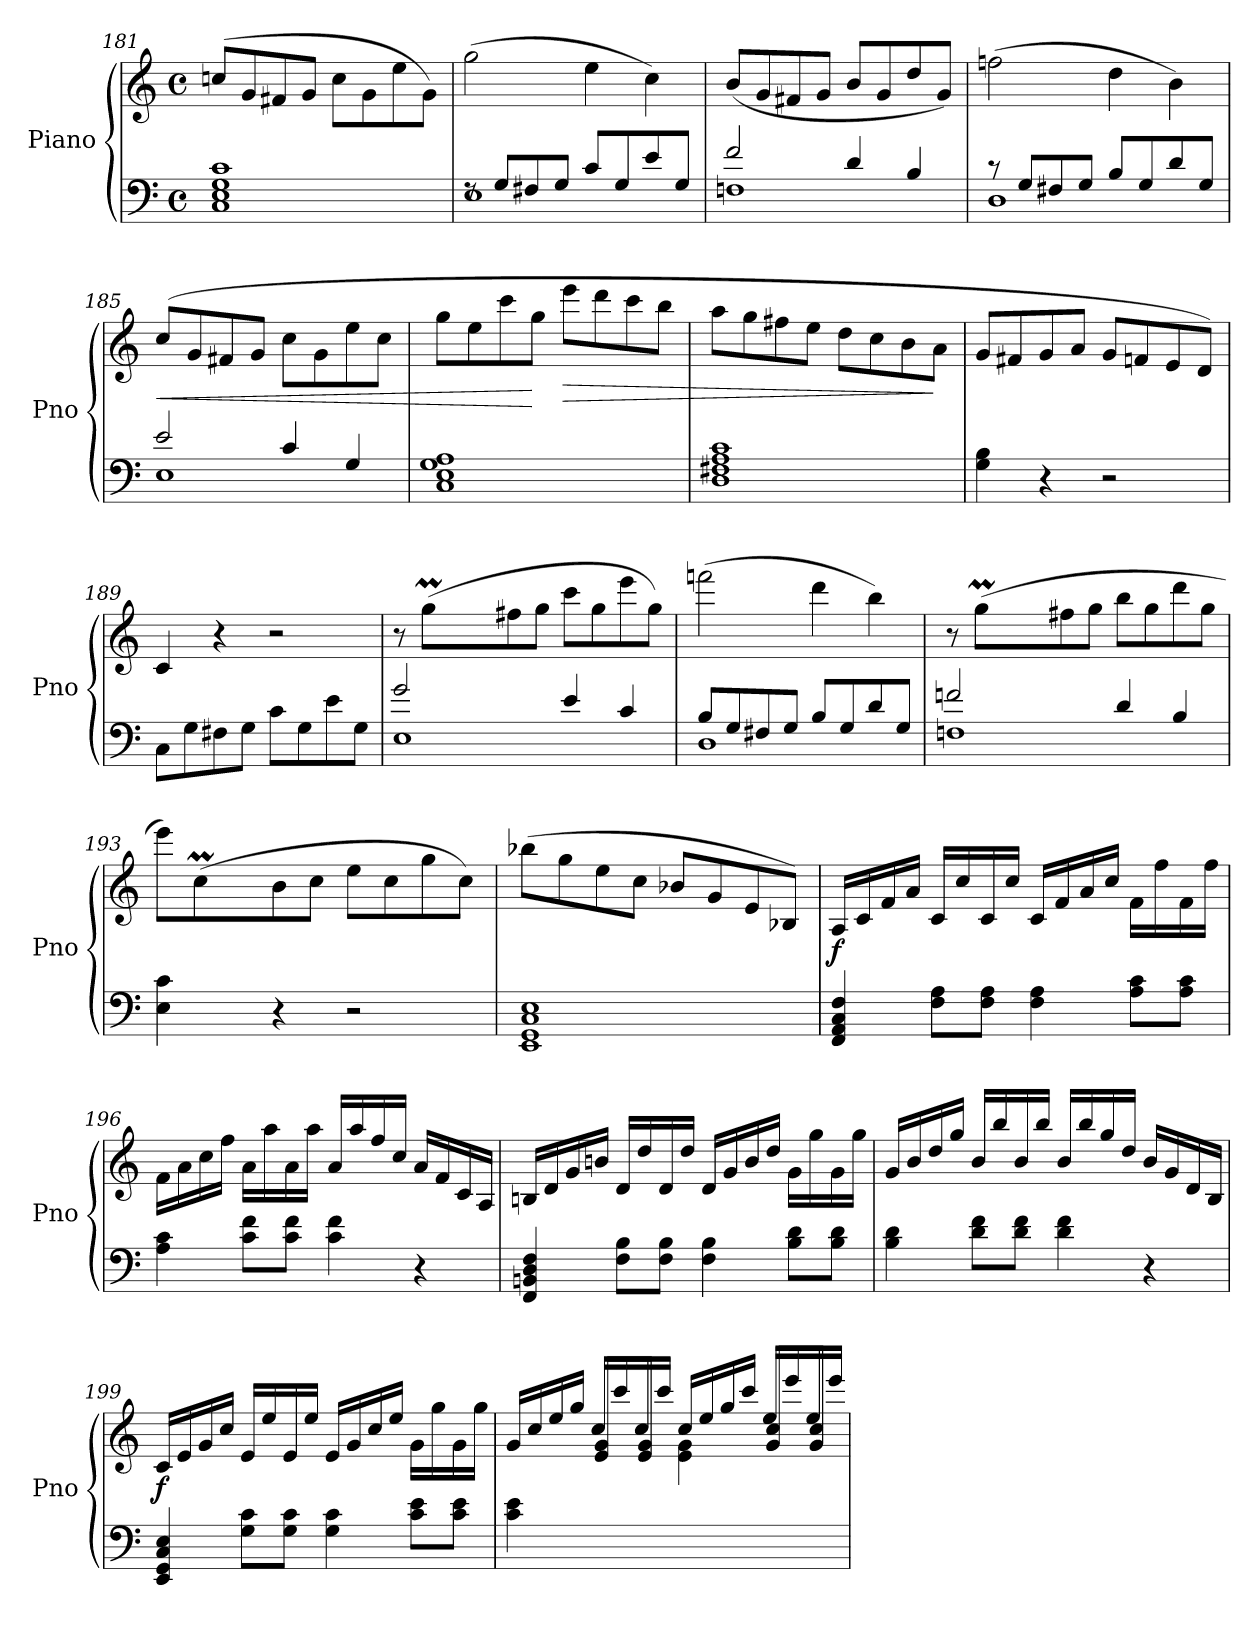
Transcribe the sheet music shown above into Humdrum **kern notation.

**kern	**kern	**dynam
*part1	*part1	*part1
*staff2	*staff1	*staff1/2
*I"Piano	*	*
*I'Pno	*	*
*clefF4	*clefG2	*
*k[]	*k[]	*
*M4/4	*M4/4	*
*met(c)	*met(c)	*
=181	=181	=181
!	!	!LO:DY:b
1C 1E 1G 1c	(8ccn/L	other-dynamics
.	8g/	.
.	8f#X/	.
.	8g/J	.
.	8cc\L	.
.	8g\	.
.	8ee\	.
.	8g\J)	.
!!LO:LB:g=z
=182	=182	=182
*^	*	*
8rF	1E	(2gg\	.
8G/L	.	.	.
8F#X/	.	.	.
8G/J	.	.	.
8c/L	.	4ee\	.
8G/	.	.	.
8e/	.	4cc\)	.
8G/J	.	.	.
=183	=183	=183	=183
2f/	1Fn	(8b/L	.
.	.	8g/	.
.	.	8f#X/	.
.	.	8g/J	.
4d/	.	8b/L	.
.	.	8g/	.
4B/	.	8dd/	.
.	.	8g/J)	.
=184	=184	=184	=184
8r	1D	(2ffn\	.
8G/L	.	.	.
8F#X/	.	.	.
8G/J	.	.	.
8B/L	.	4dd\	.
8G/	.	.	.
8d/	.	4b\)	.
8G/J	.	.	.
=185	=185	=185	=185
!	!	!	!LO:HP:b
2e/	1E	(8cc/L	<
.	.	8g/	.
.	.	8f#X/	.
.	.	8g/J	.
4c/	.	8cc\L	.
.	.	8g\	.
4G/	.	8ee\	.
.	.	8cc\J	.
*v	*v	*	*
=186	=186	=186
1C 1E 1G 1A	8gg\L	.
.	8ee\	.
.	8ccc\	.
.	8gg\J	[
!	!	!LO:HP:b
.	8eee\L	>
.	8ddd\	.
.	8ccc\	.
.	8bb\J	.
!!LO:LB:g=z
=187	=187	=187
1D 1F#X 1A 1c	8aa\L	.
.	8gg\	.
.	8ff#X\	.
.	8ee\J	.
.	8dd\L	.
.	8cc\	.
.	8b\	.
.	8a\J	]
=188	=188	=188
4G\ 4B\	8g/L	.
.	8f#X/	.
4r	8g/	.
.	8a/J	.
2r	8g/L	.
.	8fn/	.
.	8e/	.
.	8d/J)	.
=189	=189	=189
8C\L	4c/	.
8G\	.	.
8F#X\	4r	.
8G\J	.	.
8c\L	2r	.
8G\	.	.
8e\	.	.
8G\J	.	.
=190	=190	=190
*^	*^	*
2g/	1E	8r	8ryy	.
.	.	(>8ggM\L	32aayy	.
.	.	.	32ggyy	.
.	.	.	32aayy	.
.	.	.	32ggyy	.
.	.	8ff#X\	2.ryy	.
.	.	8gg\J	.	.
4e/	.	8ccc\L	.	.
.	.	8gg\	.	.
4c/	.	8eee\	.	.
.	.	8gg\J)	.	.
*	*	*v	*v	*
!!LO:LB:g=z
=191	=191	=191	=191
8B/L	1D	(2fffn\	.
8G/	.	.	.
8F#X/	.	.	.
8G/J	.	.	.
8B/L	.	4ddd\	.
8G/	.	.	.
8d/	.	4bb\)	.
8G/J	.	.	.
=192	=192	=192	=192
*	*	*^	*
2fn/	1Fn	8r	8ryy	.
.	.	(>8ggM\L	32aayy	.
.	.	.	32ggyy	.
.	.	.	32aayy	.
.	.	.	32ggyy	.
.	.	8ff#X\	2.ryy	.
.	.	8gg\J	.	.
4d/	.	8bb\L	.	.
.	.	8gg\	.	.
4B/	.	8ddd\	.	.
.	.	8gg\J	.	.
*v	*v	*	*	*
=193	=193	=193	=193
4E\ 4c\	8eee\L)	8ryy	.
.	(>8ccM\	32ddyy	.
.	.	32ccyy	.
.	.	32ddyy	.
.	.	32ccyy	.
4r	8b\	2.ryy	.
.	8cc\J	.	.
2r	8ee\L	.	.
.	8cc\	.	.
.	8gg\	.	.
.	8cc\J)	.	.
*	*v	*v	*
=194	=194	=194
!	!	!LO:DY:a=2
1EE 1GG 1C 1E	(8bb-X\L	other-dynamics
.	8gg\	.
.	8ee\	.
.	8cc\J	.
.	8b-X/L	.
.	8g/	.
.	8e/	.
.	8B-X/J)	.
!!LO:LB:g=z
=195	=195	=195
!	!	!LO:DY:b
4FF/ 4AA/ 4C/ 4F/	16A/LL	f
.	16c/	.
.	16f/	.
.	16a/JJ	.
8F\ 8A\L	16c/LL	.
.	16cc/	.
8F\ 8A\J	16c/	.
.	16cc/JJ	.
4F\ 4A\	16c/LL	.
.	16f/	.
.	16a/	.
.	16cc/JJ	.
8A\ 8c\L	16f\LL	.
.	16ff\	.
8A\ 8c\J	16f\	.
.	16ff\JJ	.
=196	=196	=196
4A\ 4c\	16f\LL	.
.	16a\	.
.	16cc\	.
.	16ff\JJ	.
8c\ 8f\L	16a\LL	.
.	16aa\	.
8c\ 8f\J	16a\	.
.	16aa\JJ	.
4c\ 4f\	16a/LL	.
.	16aa/	.
.	16ff/	.
.	16cc/JJ	.
4r	16a/LL	.
.	16f/	.
.	16c/	.
.	16A/JJ	.
!!LO:LB:g=z
=197	=197	=197
4FF/ 4BBn/ 4D/ 4F/	16Bn/LL	.
.	16d/	.
.	16g/	.
.	16bn/JJ	.
8F\ 8B\L	16d/LL	.
.	16dd/	.
8F\ 8B\J	16d/	.
.	16dd/JJ	.
4F\ 4B\	16d/LL	.
.	16g/	.
.	16b/	.
.	16dd/JJ	.
8B\ 8d\L	16g\LL	.
.	16gg\	.
8B\ 8d\J	16g\	.
.	16gg\JJ	.
=198	=198	=198
4B\ 4d\	16g/LL	.
.	16b/	.
.	16dd/	.
.	16gg/JJ	.
8d\ 8f\L	16b/LL	.
.	16bb/	.
8d\ 8f\J	16b/	.
.	16bb/JJ	.
4d\ 4f\	16b/LL	.
.	16bb/	.
.	16gg/	.
.	16dd/JJ	.
4r	16b/LL	.
.	16g/	.
.	16d/	.
.	16B/JJ	.
!!LO:PB:g=z
=199	=199	=199
!	!	!LO:DY:b
4EE/ 4GG/ 4C/ 4E/	16c/LL	f
.	16e/	.
.	16g/	.
.	16cc/JJ	.
8G\ 8c\L	16e/LL	.
.	16ee/	.
8G\ 8c\J	16e/	.
.	16ee/JJ	.
4G\ 4c\	16e/LL	.
.	16g/	.
.	16cc/	.
.	16ee/JJ	.
8c\ 8e\L	16g\LL	.
.	16gg\	.
8c\ 8e\J	16g\	.
.	16gg\JJ	.
=200	=200	=200
*	*^	*
4c\ 4e\	16g/LL	4ryy	.
.	16cc/	.	.
.	16ee/	.	.
.	16gg/JJ	.	.
2.ryy	16cc/LL	8e/ 8g/L	.
.	16ccc/	.	.
.	16cc/	8e/ 8g/J	.
.	16ccc/JJ	.	.
.	16cc/LL	4e\ 4g\	.
.	16ee/	.	.
.	16gg/	.	.
.	16ccc/JJ	.	.
.	16ee/LL	8g/ 8cc/L	.
.	16eee/	.	.
.	16ee/	8g/ 8cc/J	.
.	16eee/JJ	.	.
*	*v	*v	*
=	=	=
*-	*-	*-
